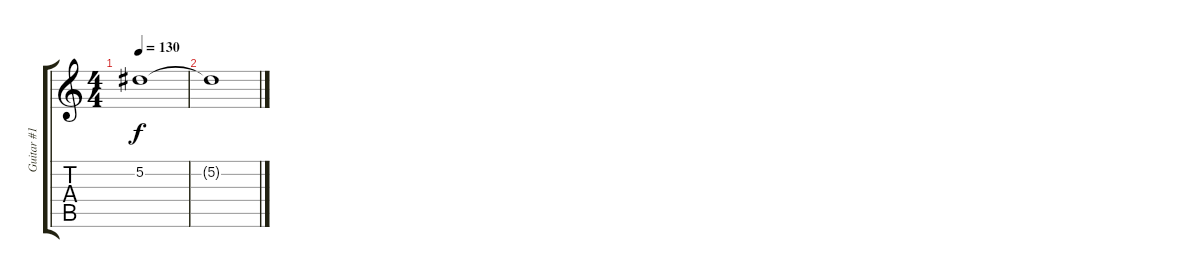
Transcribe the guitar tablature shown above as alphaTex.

\track ("Guitar #1" "Guitar #1") {instrument distortionguitar}
\staff {score tabs}
\tuning (Eb4 Bb3 Gb3 Db3 Ab2 Eb2) {hide}
\ts (4 4)
\tempo 130
\clef g2
\ks c
5.2{t}.1{dy f} |
5.2{t}.1
